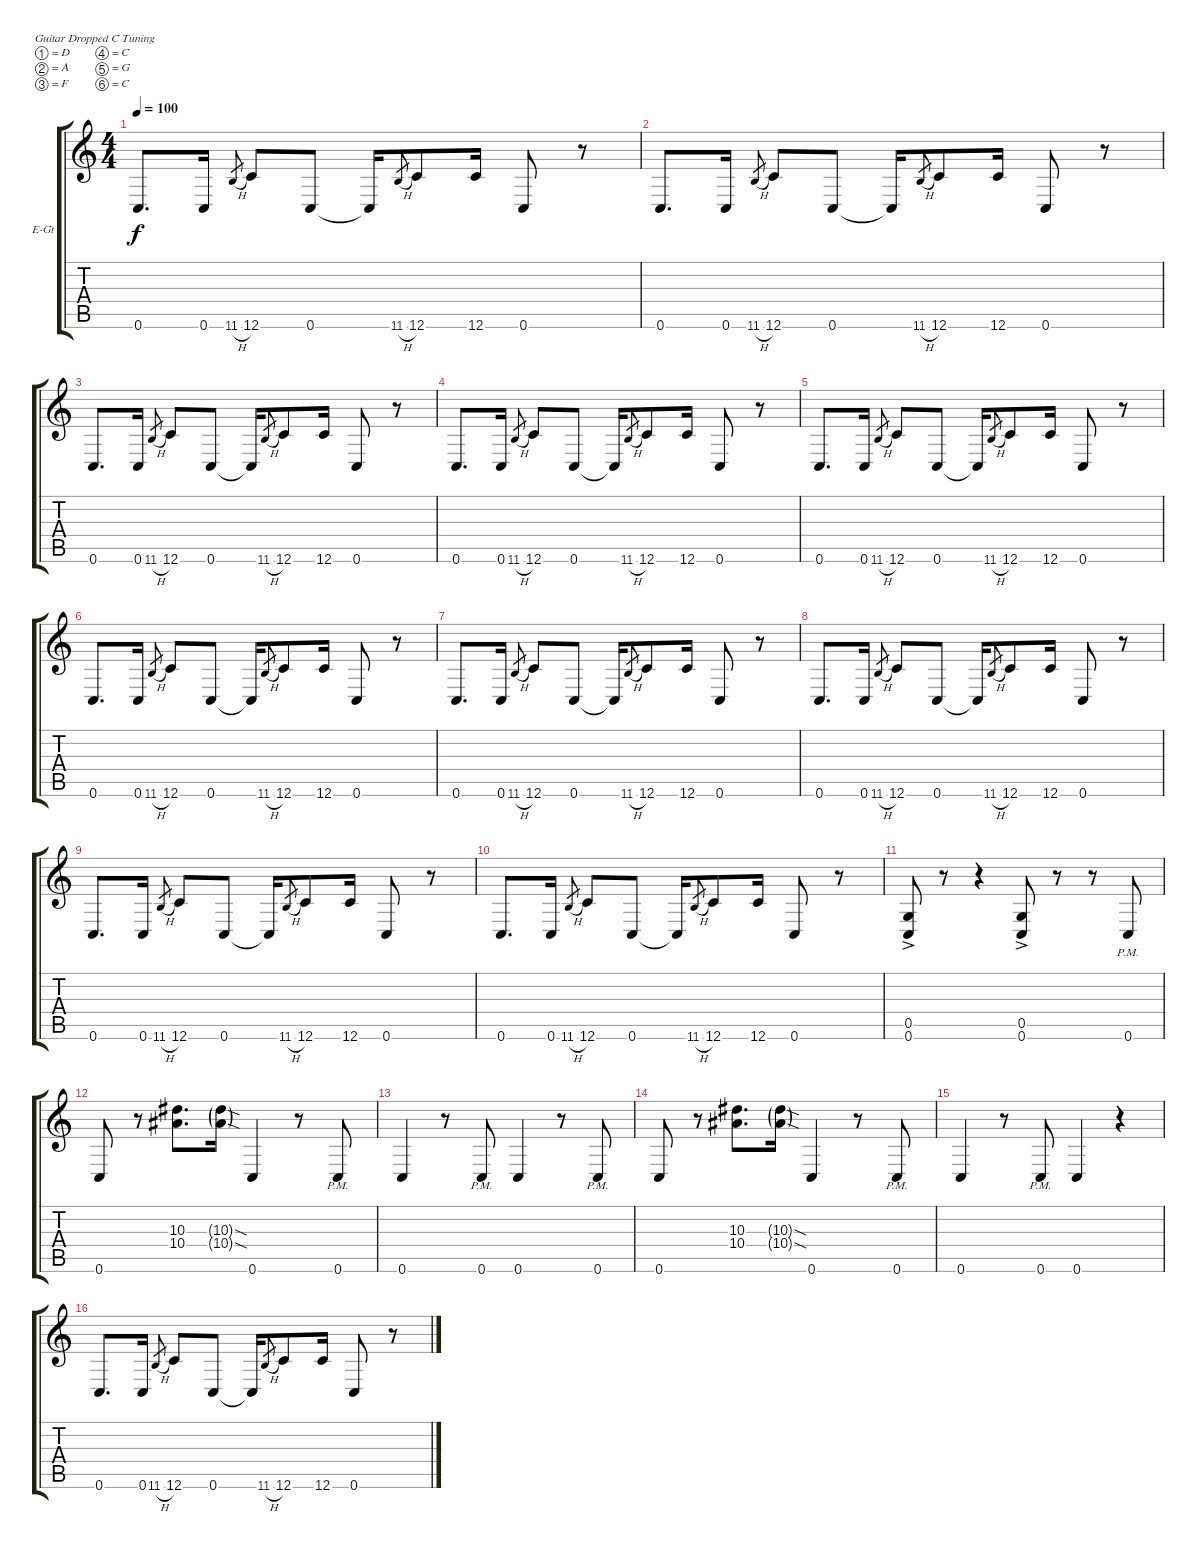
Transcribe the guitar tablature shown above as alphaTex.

\bracketExtendMode groupsimilarinstruments
\firstSystemTrackNameOrientation horizontal
\otherSystemsTrackNameOrientation horizontal
\track ("Kirk Hammett (Lead Guitar)" "E-Gt") {instrument distortionguitar}
\staff {score tabs}
\tuning (D4 A3 F3 C3 G2 C2)
\ts (4 4)
\tempo 100
\clef g2
\ks c
0.6.8{d dy f} 0.6.16 11.6{h}.8{gr} 12.6.8 0.6.8 0.6{t}.16 11.6{h}.8{gr} 12.6.8 12.6.16 0.6.8 r.8 |
0.6.8{d} 0.6.16 11.6{h}.8{gr} 12.6.8 0.6.8 0.6{t}.16 11.6{h}.8{gr} 12.6.8 12.6.16 0.6.8 r.8 |
0.6.8{d} 0.6.16 11.6{h}.8{gr} 12.6.8 0.6.8 0.6{t}.16 11.6{h}.8{gr} 12.6.8 12.6.16 0.6.8 r.8 |
0.6.8{d} 0.6.16 11.6{h}.8{gr} 12.6.8 0.6.8 0.6{t}.16 11.6{h}.8{gr} 12.6.8 12.6.16 0.6.8 r.8 |
0.6.8{d} 0.6.16 11.6{h}.8{gr} 12.6.8 0.6.8 0.6{t}.16 11.6{h}.8{gr} 12.6.8 12.6.16 0.6.8 r.8 |
0.6.8{d} 0.6.16 11.6{h}.8{gr} 12.6.8 0.6.8 0.6{t}.16 11.6{h}.8{gr} 12.6.8 12.6.16 0.6.8 r.8 |
0.6.8{d} 0.6.16 11.6{h}.8{gr} 12.6.8 0.6.8 0.6{t}.16 11.6{h}.8{gr} 12.6.8 12.6.16 0.6.8 r.8 |
0.6.8{d} 0.6.16 11.6{h}.8{gr} 12.6.8 0.6.8 0.6{t}.16 11.6{h}.8{gr} 12.6.8 12.6.16 0.6.8 r.8 |
0.6.8{d} 0.6.16 11.6{h}.8{gr} 12.6.8 0.6.8 0.6{t}.16 11.6{h}.8{gr} 12.6.8 12.6.16 0.6.8 r.8 |
0.6.8{d} 0.6.16 11.6{h}.8{gr} 12.6.8 0.6.8 0.6{t}.16 11.6{h}.8{gr} 12.6.8 12.6.16 0.6.8 r.8 |
(0.6 0.5{ac}).8 r.8 r.4 (0.6 0.5{ac}).8 r.8 r.8 0.6{pm}.8 |
0.6.8 r.8 (10.4 10.3).8{d} (10.4{sod g} 10.3{sod g}).16 0.6.4 r.8 0.6{pm}.8 |
0.6.4 r.8 0.6{pm}.8 0.6.4 r.8 0.6{pm}.8 |
0.6.8 r.8 (10.4 10.3).8{d} (10.4{sod g} 10.3{sod g}).16 0.6.4 r.8 0.6{pm}.8 |
0.6.4 r.8 0.6{pm}.8 0.6.4 r.4 |
0.6.8{d} 0.6.16 11.6{h}.8{gr} 12.6.8 0.6.8 0.6{t}.16 11.6{h}.8{gr} 12.6.8 12.6.16 0.6.8 r.8
